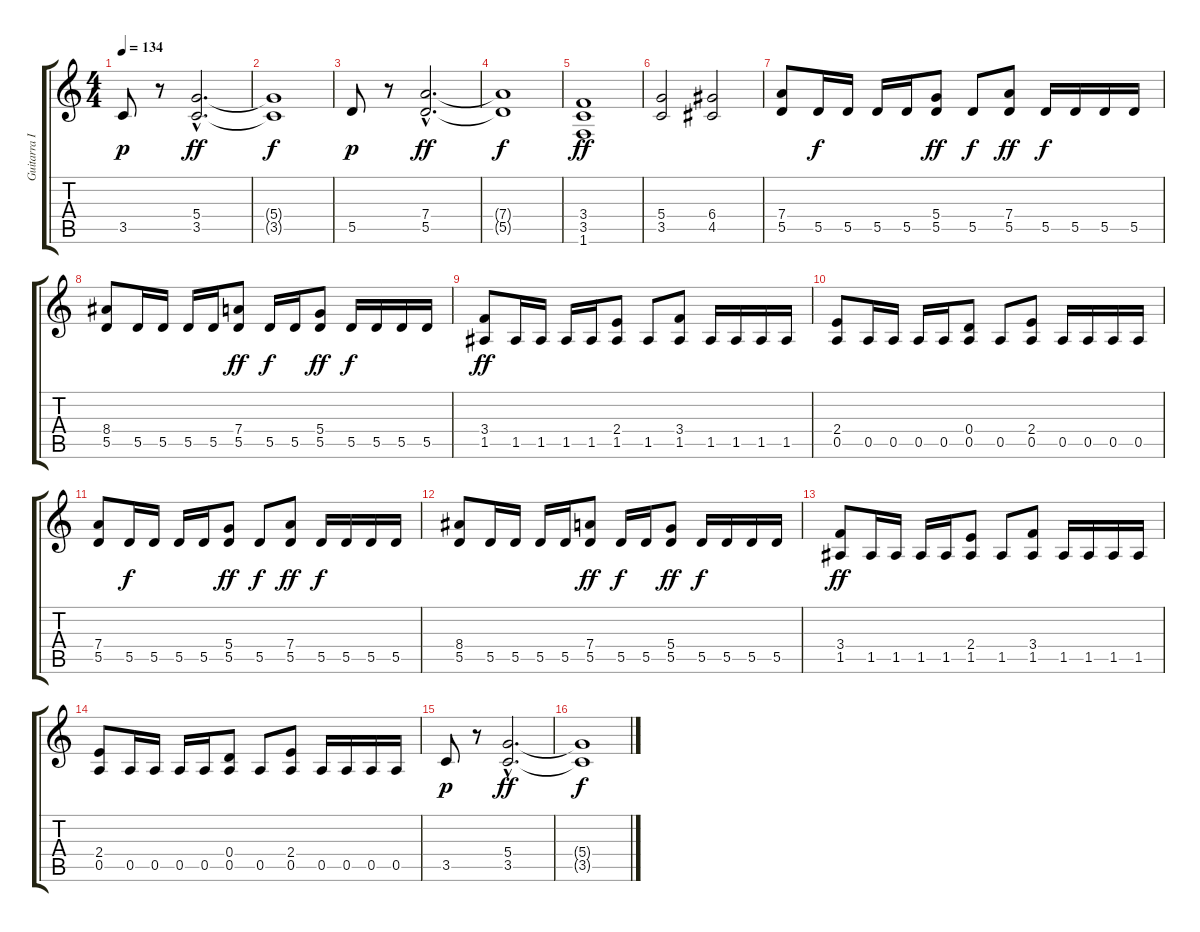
\track ("Guitarra I" "Guitarra I") {instrument distortionguitar}
\staff {score tabs}
\tuning (E4 B3 G3 D3 A2 E2) {hide}
\ts (4 4)
\tempo 134
\clef g2
\ks c
3.5.8{dy p} r.8 (5.4{hac} 3.5{hac}).2{d dy ff} |
(5.4{t} 3.5{t}).1{dy f} |
5.5.8{dy p} r.8 (7.4{hac} 5.5{hac}).2{d dy ff} |
(7.4{t} 5.5{t}).1{dy f} |
(3.4 3.5 1.6).1{dy ff} |
(5.4 3.5).2 (6.4 4.5).2 |
(7.4 5.5).8 5.5.16{dy f} 5.5.16 5.5.16 5.5.16 (5.4 5.5).8{dy ff} 5.5.8{dy f} (7.4 5.5).8{dy ff} 5.5.16{dy f} 5.5.16 5.5.16 5.5.16 |
(8.4 5.5).8 5.5.16 5.5.16 5.5.16 5.5.16 (7.4 5.5).8{dy ff} 5.5.16{dy f} 5.5.16 (5.4 5.5).8{dy ff} 5.5.16{dy f} 5.5.16 5.5.16 5.5.16 |
(3.4 1.5).8{dy ff} 1.5.16 1.5.16 1.5.16 1.5.16 (2.4 1.5).8 1.5.8 (3.4 1.5).8 1.5.16 1.5.16 1.5.16 1.5.16 |
(2.4 0.5).8 0.5.16 0.5.16 0.5.16 0.5.16 (0.4 0.5).8 0.5.8 (2.4 0.5).8 0.5.16 0.5.16 0.5.16 0.5.16 |
(7.4 5.5).8 5.5.16{dy f} 5.5.16 5.5.16 5.5.16 (5.4 5.5).8{dy ff} 5.5.8{dy f} (7.4 5.5).8{dy ff} 5.5.16{dy f} 5.5.16 5.5.16 5.5.16 |
(8.4 5.5).8 5.5.16 5.5.16 5.5.16 5.5.16 (7.4 5.5).8{dy ff} 5.5.16{dy f} 5.5.16 (5.4 5.5).8{dy ff} 5.5.16{dy f} 5.5.16 5.5.16 5.5.16 |
(3.4 1.5).8{dy ff} 1.5.16 1.5.16 1.5.16 1.5.16 (2.4 1.5).8 1.5.8 (3.4 1.5).8 1.5.16 1.5.16 1.5.16 1.5.16 |
(2.4 0.5).8 0.5.16 0.5.16 0.5.16 0.5.16 (0.4 0.5).8 0.5.8 (2.4 0.5).8 0.5.16 0.5.16 0.5.16 0.5.16 |
3.5.8{dy p} r.8 (5.4{hac} 3.5{hac}).2{d dy ff} |
(5.4{t} 3.5{t}).1{dy f}
